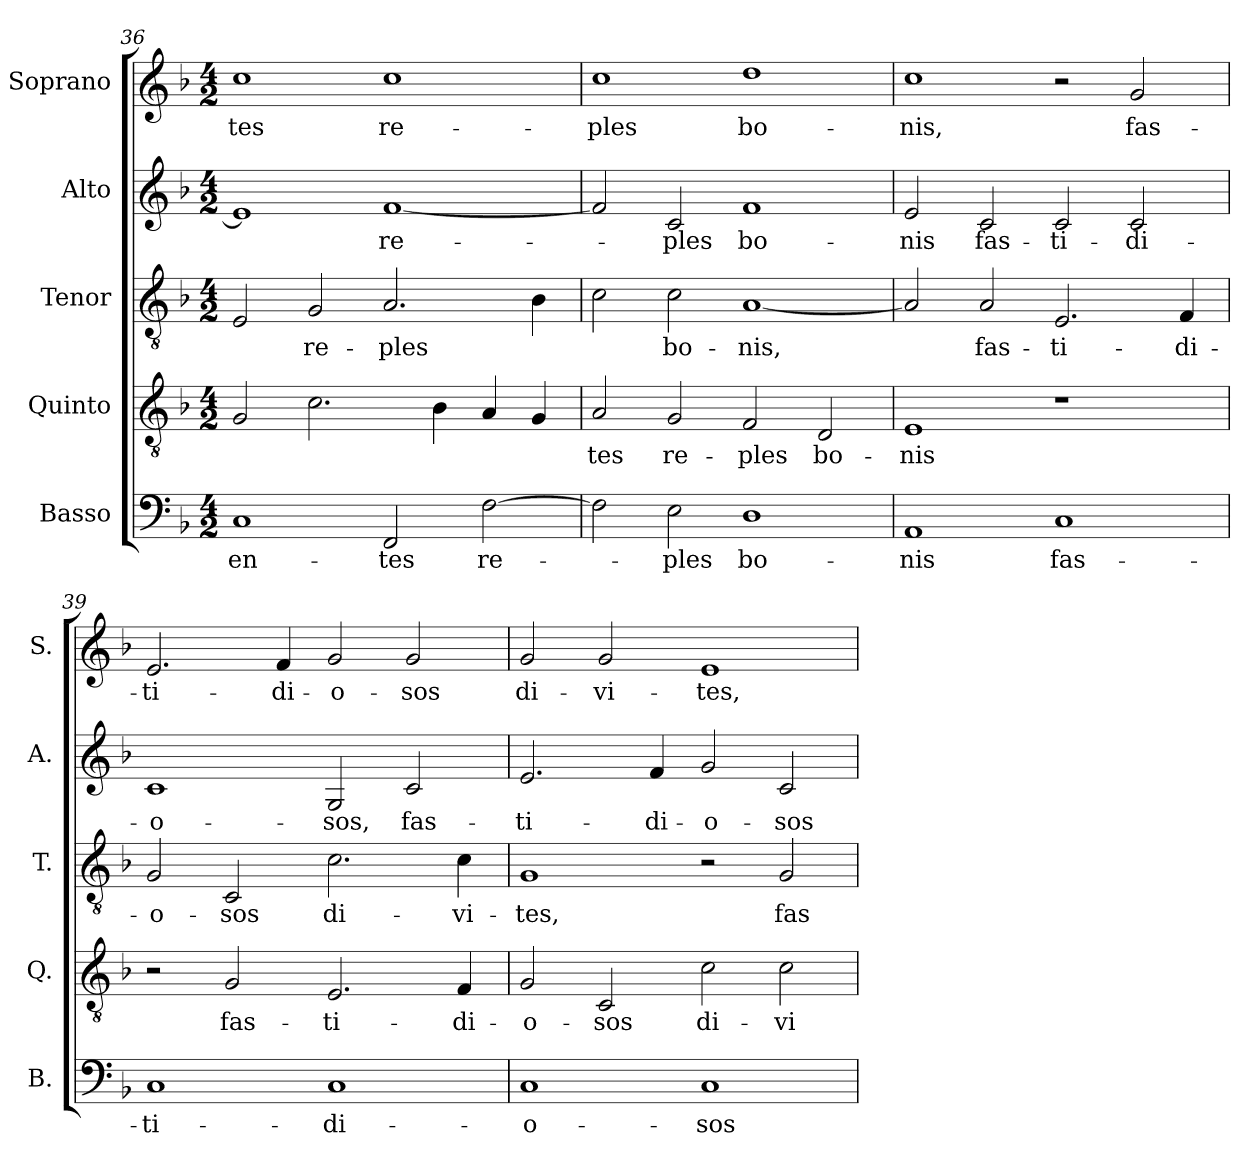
**kern	**text	**kern	**text	**kern	**text	**kern	**text	**kern	**text
*part5	*part5	*part4	*part4	*part3	*part3	*part2	*part2	*part1	*part1
*staff5	*staff5	*staff4	*staff4	*staff3	*staff3	*staff2	*staff2	*staff1	*staff1
*I"Basso	*	*I"Quinto	*	*I"Tenor	*	*I"Alto	*	*I"Soprano	*
*I'B.	*	*I'Q.	*	*I'T.	*	*I'A.	*	*I'S.	*
*clefF4	*	*clefGv2	*	*clefGv2	*	*clefG2	*	*clefG2	*
*	*	*ITrd7c12	*	*ITrd7c12	*	*	*	*	*
*k[b-]	*	*k[b-]	*	*k[b-]	*	*k[b-]	*	*k[b-]	*
*F:	*	*F:	*	*F:	*	*F:	*	*F:	*
*M4/2	*	*M4/2	*	*M4/2	*	*M4/2	*	*M4/2	*
=36	=36	=36	=36	=36	=36	=36	=36	=36	=36
!	!LO:LY:b:color=#000000	!	!	!	!	!	!	!	!
!	!	!	!	!	!	!	!	!	!LO:LY:b:color=#000000
1Ci	-en-	2GGi/	.	2EEi/	.	1ei]	.	1cci	-tes
!	!	!	!	!	!LO:LY:b:color=#000000	!	!	!	!
.	.	2.Ci\	.	2GGi/	re-	.	.	.	.
!	!LO:LY:b:color=#000000	!	!	!	!	!	!	!	!
!	!	!	!	!	!LO:LY:b:color=#000000	!	!	!	!
!	!	!	!	!	!	!	!LO:LY:b:color=#000000	!	!
!	!	!	!	!	!	!	!	!	!LO:LY:b:color=#000000
2FFi/	-tes	.	.	2.AAi/	-ples	[1fi	re-	1cci	re-
.	.	4BB-i\	.	.	.	.	.	.	.
!	!LO:LY:b:color=#000000	!	!	!	!	!	!	!	!
[2Fi\	re-	4AAi/	.	.	.	.	.	.	.
.	.	4GGi/	.	4BB-i\	.	.	.	.	.
!!LO:PB:g=z
=37	=37	=37	=37	=37	=37	=37	=37	=37	=37
!	!	!	!LO:LY:b:color=#000000	!	!	!	!	!	!
!	!	!	!	!	!	!	!	!	!LO:LY:b:color=#000000
2Fi\]	.	2AAi/	-tes	2Ci\	.	2fi/]	.	1cci	-ples
!	!LO:LY:b:color=#000000	!	!	!	!	!	!	!	!
!	!	!	!LO:LY:b:color=#000000	!	!	!	!	!	!
!	!	!	!	!	!LO:LY:b:color=#000000	!	!	!	!
!	!	!	!	!	!	!	!LO:LY:b:color=#000000	!	!
2Ei\	-ples	2GGi/	re-	2Ci\	bo-	2ci/	-ples	.	.
!	!LO:LY:b:color=#000000	!	!	!	!	!	!	!	!
!	!	!	!LO:LY:b:color=#000000	!	!	!	!	!	!
!	!	!	!	!	!LO:LY:b:color=#000000	!	!	!	!
!	!	!	!	!	!	!	!LO:LY:b:color=#000000	!	!
!	!	!	!	!	!	!	!	!	!LO:LY:b:color=#000000
1Di	bo-	2FFi/	-ples	[1AAi	-nis,	1fi	bo-	1ddi	bo-
!	!	!	!LO:LY:b:color=#000000	!	!	!	!	!	!
.	.	2DDi/	bo-	.	.	.	.	.	.
=38	=38	=38	=38	=38	=38	=38	=38	=38	=38
!	!LO:LY:b:color=#000000	!	!	!	!	!	!	!	!
!	!	!	!LO:LY:b:color=#000000	!	!	!	!	!	!
!	!	!	!	!	!	!	!LO:LY:b:color=#000000	!	!
!	!	!	!	!	!	!	!	!	!LO:LY:b:color=#000000
1AAi	-nis	1EEi	-nis	2AAi/]	.	2ei/	-nis	1cci	-nis,
!	!	!	!	!	!LO:LY:b:color=#000000	!	!	!	!
!	!	!	!	!	!	!	!LO:LY:b:color=#000000	!	!
.	.	.	.	2AAi/	fas-	2ci/	fas-	.	.
!	!LO:LY:b:color=#000000	!	!	!	!	!	!	!	!
!	!	!	!	!	!LO:LY:b:color=#000000	!	!	!	!
!	!	!	!	!	!	!	!LO:LY:b:color=#000000	!	!
1Ci	fas-	1r	.	2.EEi/	-ti-	2ci/	-ti-	2r	.
!	!	!	!	!	!	!	!LO:LY:b:color=#000000	!	!
!	!	!	!	!	!	!	!	!	!LO:LY:b:color=#000000
.	.	.	.	.	.	2ci/	-di-	2gi/	fas-
!	!	!	!	!	!LO:LY:b:color=#000000	!	!	!	!
.	.	.	.	4FFi/	-di-	.	.	.	.
=39	=39	=39	=39	=39	=39	=39	=39	=39	=39
!	!LO:LY:b:color=#000000	!	!	!	!	!	!	!	!
!	!	!	!	!	!LO:LY:b:color=#000000	!	!	!	!
!	!	!	!	!	!	!	!LO:LY:b:color=#000000	!	!
!	!	!	!	!	!	!	!	!	!LO:LY:b:color=#000000
1Ci	-ti-	2r	.	2GGi/	-o-	1ci	-o-	2.ei/	-ti-
!	!	!	!LO:LY:b:color=#000000	!	!	!	!	!	!
!	!	!	!	!	!LO:LY:b:color=#000000	!	!	!	!
.	.	2GGi/	fas-	2CCi/	-sos	.	.	.	.
!	!	!	!	!	!	!	!	!	!LO:LY:b:color=#000000
.	.	.	.	.	.	.	.	4fi/	-di-
!	!LO:LY:b:color=#000000	!	!	!	!	!	!	!	!
!	!	!	!LO:LY:b:color=#000000	!	!	!	!	!	!
!	!	!	!	!	!LO:LY:b:color=#000000	!	!	!	!
!	!	!	!	!	!	!	!LO:LY:b:color=#000000	!	!
!	!	!	!	!	!	!	!	!	!LO:LY:b:color=#000000
1Ci	-di-	2.EEi/	-ti-	2.Ci\	di-	2Gi/	-sos,	2gi/	-o-
!	!	!	!	!	!	!	!LO:LY:b:color=#000000	!	!
!	!	!	!	!	!	!	!	!	!LO:LY:b:color=#000000
.	.	.	.	.	.	2ci/	fas-	2gi/	-sos
!	!	!	!LO:LY:b:color=#000000	!	!	!	!	!	!
!	!	!	!	!	!LO:LY:b:color=#000000	!	!	!	!
.	.	4FFi/	-di-	4Ci\	-vi-	.	.	.	.
=40	=40	=40	=40	=40	=40	=40	=40	=40	=40
!	!LO:LY:b:color=#000000	!	!	!	!	!	!	!	!
!	!	!	!LO:LY:b:color=#000000	!	!	!	!	!	!
!	!	!	!	!	!LO:LY:b:color=#000000	!	!	!	!
!	!	!	!	!	!	!	!LO:LY:b:color=#000000	!	!
!	!	!	!	!	!	!	!	!	!LO:LY:b:color=#000000
1Ci	-o-	2GGi/	-o-	1GGi	-tes,	2.ei/	-ti-	2gi/	di-
!	!	!	!LO:LY:b:color=#000000	!	!	!	!	!	!
!	!	!	!	!	!	!	!	!	!LO:LY:b:color=#000000
.	.	2CCi/	-sos	.	.	.	.	2gi/	-vi-
!	!	!	!	!	!	!	!LO:LY:b:color=#000000	!	!
.	.	.	.	.	.	4fi/	-di-	.	.
!	!LO:LY:b:color=#000000	!	!	!	!	!	!	!	!
!	!	!	!LO:LY:b:color=#000000	!	!	!	!	!	!
!	!	!	!	!	!	!	!LO:LY:b:color=#000000	!	!
!	!	!	!	!	!	!	!	!	!LO:LY:b:color=#000000
1Ci	-sos	2Ci\	di-	2r	.	2gi/	-o-	1ei	-tes,
!	!	!	!LO:LY:b:color=#000000	!	!	!	!	!	!
!	!	!	!	!	!LO:LY:b:color=#000000	!	!	!	!
!	!	!	!	!	!	!	!LO:LY:b:color=#000000	!	!
.	.	2Ci\	-vi-	2GGi/	fas-	2ci/	-sos	.	.
=	=	=	=	=	=	=	=	=	=
*-	*-	*-	*-	*-	*-	*-	*-	*-	*-
